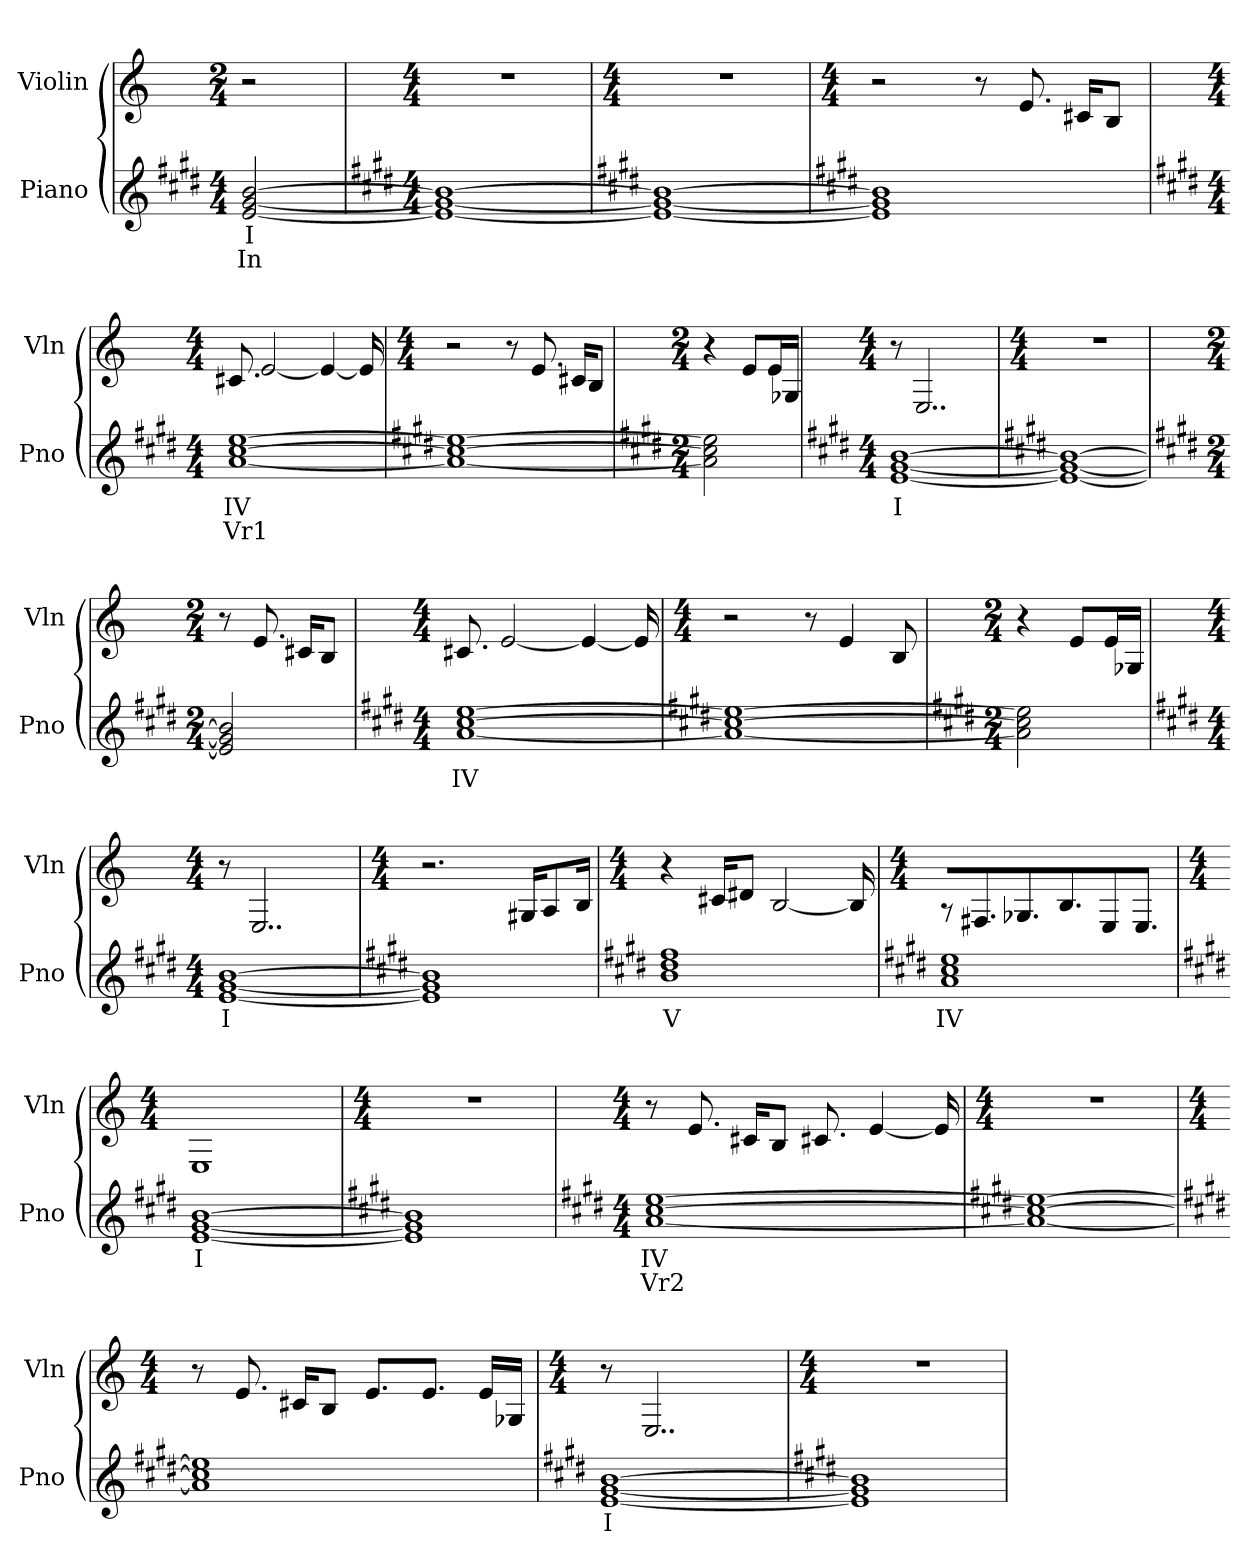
**kern	**text	**text	**kern
*part2	*part2	*part2	*part1
*staff2	*staff2	*staff2	*staff1
*I"Piano	*	*	*I"Violin
*I'Pno	*	*	*I'Vln
*k[f#c#g#d#]	*	*	*
*E:	*	*	*
*M4/4	*	*	*M2/4
=	=	=	=
[2e [2g# [2b	I	In	2r
=	=	=	=
*k[f#c#g#d#]	*	*	*
*E:	*	*	*
*M4/4	*	*	*M4/4
1e_ 1g#_ 1b_	.	.	1r
=	=	=	=
*k[f#c#g#d#]	*	*	*
*E:	*	*	*
*	*	*	*M4/4
1e_ 1g#_ 1b_	.	.	1r
=	=	=	=
*k[f#c#g#d#]	*	*	*
*E:	*	*	*
*	*	*	*M4/4
1e] 1g#] 1b]	.	.	2r
.	.	.	8r
.	.	.	8.e
.	.	.	16c#XKL
.	.	.	8BJ
=	=	=	=
*k[f#c#g#d#]	*	*	*
*E:	*	*	*
*M4/4	*	*	*M4/4
[1a [1cc# [1ee	IV	Vr1	8.c#X
.	.	.	[2e
.	.	.	4e_
.	.	.	16e]
=	=	=	=
*k[f#c#g#d#]	*	*	*
*E:	*	*	*
*	*	*	*M4/4
1a_ 1cc#_ 1ee_	.	.	2r
.	.	.	8r
.	.	.	8.e
.	.	.	16c#XKL
.	.	.	8BJ
=	=	=	=
*k[f#c#g#d#]	*	*	*
*E:	*	*	*
*M2/4	*	*	*M2/4
2a] 2cc#] 2ee]	.	.	4r
.	.	.	8eL
.	.	.	16eL
.	.	.	16G-XJJ
=	=	=	=
*k[f#c#g#d#]	*	*	*
*E:	*	*	*
*M4/4	*	*	*M4/4
[1e [1g# [1b	I	.	8r
.	.	.	2..E
=	=	=	=
*k[f#c#g#d#]	*	*	*
*E:	*	*	*
*	*	*	*M4/4
1e_ 1g#_ 1b_	.	.	1r
=	=	=	=
*k[f#c#g#d#]	*	*	*
*E:	*	*	*
*M2/4	*	*	*M2/4
2e] 2g#] 2b]	.	.	8r
.	.	.	8.e
.	.	.	16c#XKL
.	.	.	8BJ
=	=	=	=
*k[f#c#g#d#]	*	*	*
*E:	*	*	*
*M4/4	*	*	*M4/4
[1a [1cc# [1ee	IV	.	8.c#X
.	.	.	[2e
.	.	.	4e_
.	.	.	16e]
=	=	=	=
*k[f#c#g#d#]	*	*	*
*E:	*	*	*
*	*	*	*M4/4
1a_ 1cc#_ 1ee_	.	.	2r
.	.	.	8r
.	.	.	4e
.	.	.	8B
=	=	=	=
*k[f#c#g#d#]	*	*	*
*E:	*	*	*
*M2/4	*	*	*M2/4
2a] 2cc#] 2ee]	.	.	4r
.	.	.	8eL
.	.	.	16eL
.	.	.	16G-XJJ
=	=	=	=
*k[f#c#g#d#]	*	*	*
*E:	*	*	*
*M4/4	*	*	*M4/4
[1e [1g# [1b	I	.	8r
.	.	.	2..E
=	=	=	=
*k[f#c#g#d#]	*	*	*
*E:	*	*	*
*	*	*	*M4/4
1e] 1g#] 1b]	.	.	2.r
.	.	.	16G#XKL
.	.	.	8A
.	.	.	16BJk
=	=	=	=
*k[f#c#g#d#]	*	*	*
*E:	*	*	*
*	*	*	*M4/4
1b 1dd# 1ff#	V	.	4r
.	.	.	16c#XKL
.	.	.	8d#XJ
.	.	.	[2B
.	.	.	16B]
=	=	=	=
*k[f#c#g#d#]	*	*	*
*E:	*	*	*
*	*	*	*M4/4
1a 1cc# 1ee	IV	.	8r
.	.	.	8.F#X
.	.	.	8.G-XL
.	.	.	8.B
.	.	.	8EJ
.	.	.	8.EJ
=	=	=	=
*k[f#c#g#d#]	*	*	*
*E:	*	*	*
*	*	*	*M4/4
[1e [1g# [1b	I	.	1E
=	=	=	=
*k[f#c#g#d#]	*	*	*
*E:	*	*	*
*	*	*	*M4/4
1e] 1g#] 1b]	.	.	1r
=	=	=	=
*k[f#c#g#d#]	*	*	*
*E:	*	*	*
*M4/4	*	*	*M4/4
[1a [1cc# [1ee	IV	Vr2	8r
.	.	.	8.e
.	.	.	16c#XKL
.	.	.	8BJ
.	.	.	8.c#X
.	.	.	[4e
.	.	.	16e]
=	=	=	=
*k[f#c#g#d#]	*	*	*
*E:	*	*	*
*	*	*	*M4/4
1a_ 1cc#_ 1ee_	.	.	1r
=	=	=	=
*k[f#c#g#d#]	*	*	*
*E:	*	*	*
*	*	*	*M4/4
1a] 1cc#] 1ee]	.	.	8r
.	.	.	8.e
.	.	.	16c#XKL
.	.	.	8BJ
.	.	.	8.eL
.	.	.	8.eJ
.	.	.	16eLL
.	.	.	16G-XJJ
=	=	=	=
*k[f#c#g#d#]	*	*	*
*E:	*	*	*
*	*	*	*M4/4
[1e [1g# [1b	I	.	8r
.	.	.	2..E
=	=	=	=
*k[f#c#g#d#]	*	*	*
*E:	*	*	*
*	*	*	*M4/4
1e] 1g#] 1b]	.	.	1r
=	=	=	=
*-	*-	*-	*-
